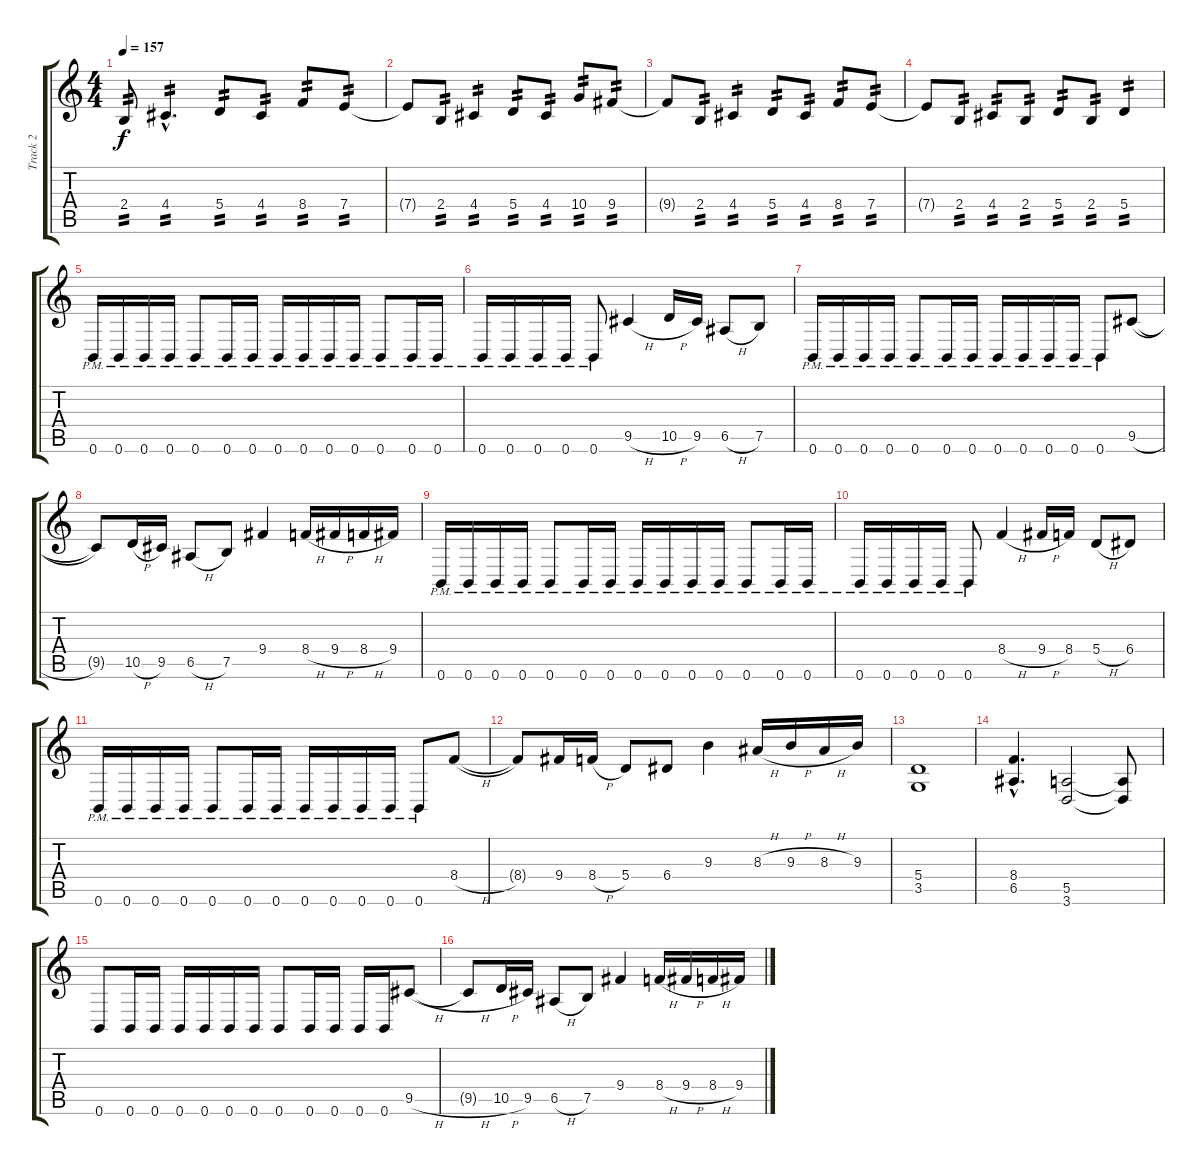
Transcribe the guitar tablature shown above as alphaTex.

\track ("Track 2" "Track 2") {instrument distortionguitar}
\staff {score tabs}
\tuning (B3 Gb3 D3 A2 E2 B1) {hide}
\ts (4 4)
\tempo 157
\clef g2
\ks c
2.4.8{tp 2 dy f} 4.4{hac}.4{d tp 2} 5.4.8{tp 2} 4.4.8{tp 2} 8.4.8{tp 2} 7.4.8{tp 2} |
7.4{t}.8 2.4.8{tp 2} 4.4.4{tp 2} 5.4.8{tp 2} 4.4.8{tp 2} 10.4.8{tp 2} 9.4.8{tp 2} |
9.4{t}.8 2.4.8{tp 2} 4.4.4{tp 2} 5.4.8{tp 2} 4.4.8{tp 2} 8.4.8{tp 2} 7.4.8{tp 2} |
7.4{t}.8 2.4.8{tp 2} 4.4.8{tp 2} 2.4.8{tp 2} 5.4.8{tp 2} 2.4.8{tp 2} 5.4.4{tp 2} |
0.6{pm}.16 0.6{pm}.16 0.6{pm}.16 0.6{pm}.16 0.6{pm}.8 0.6{pm}.16 0.6{pm}.16 0.6{pm}.16 0.6{pm}.16 0.6{pm}.16 0.6{pm}.16 0.6{pm}.8 0.6{pm}.16 0.6{pm}.16 |
0.6{pm}.16 0.6{pm}.16 0.6{pm}.16 0.6{pm}.16 0.6{pm}.8 9.5{h}.4 10.5{h}.16 9.5.16 6.5{h}.8 7.5.8 |
0.6{pm}.16 0.6{pm}.16 0.6{pm}.16 0.6{pm}.16 0.6{pm}.8 0.6{pm}.16 0.6{pm}.16 0.6{pm}.16 0.6{pm}.16 0.6{pm}.16 0.6{pm}.16 0.6{pm}.8 9.5{h}.8 |
9.5{t}.8 10.5{h}.16 9.5.16 6.5{h}.8 7.5.8 9.4.4 8.4{h}.16 9.4{h}.16 8.4{h}.16 9.4.16 |
0.6{pm}.16 0.6{pm}.16 0.6{pm}.16 0.6{pm}.16 0.6{pm}.8 0.6{pm}.16 0.6{pm}.16 0.6{pm}.16 0.6{pm}.16 0.6{pm}.16 0.6{pm}.16 0.6{pm}.8 0.6{pm}.16 0.6{pm}.16 |
0.6{pm}.16 0.6{pm}.16 0.6{pm}.16 0.6{pm}.16 0.6{pm}.8 8.4{h}.4 9.4{h}.16 8.4.16 5.4{h}.8 6.4.8 |
0.6{pm}.16 0.6{pm}.16 0.6{pm}.16 0.6{pm}.16 0.6{pm}.8 0.6{pm}.16 0.6{pm}.16 0.6{pm}.16 0.6{pm}.16 0.6{pm}.16 0.6{pm}.16 0.6{pm}.8 8.4{h}.8 |
8.4{t}.8 9.4.16 8.4{h}.16 5.4.8 6.4.8 9.3.4 8.3{h}.16 9.3{h}.16 8.3{h}.16 9.3.16 |
(5.4 3.5).1 |
(8.4{hac} 6.5{hac}).4{d} (5.5 3.6).2 (5.5{t} 3.6{t}).8 |
0.6.8 0.6.16 0.6.16 0.6.16 0.6.16 0.6.16 0.6.16 0.6.8 0.6.16 0.6.16 0.6.16 0.6.16 9.5{h}.8 |
9.5{h t}.8 10.5{h}.16 9.5.16 6.5{h}.8 7.5.8 9.4.4 8.4{h}.16 9.4{h}.16 8.4{h}.16 9.4.16
